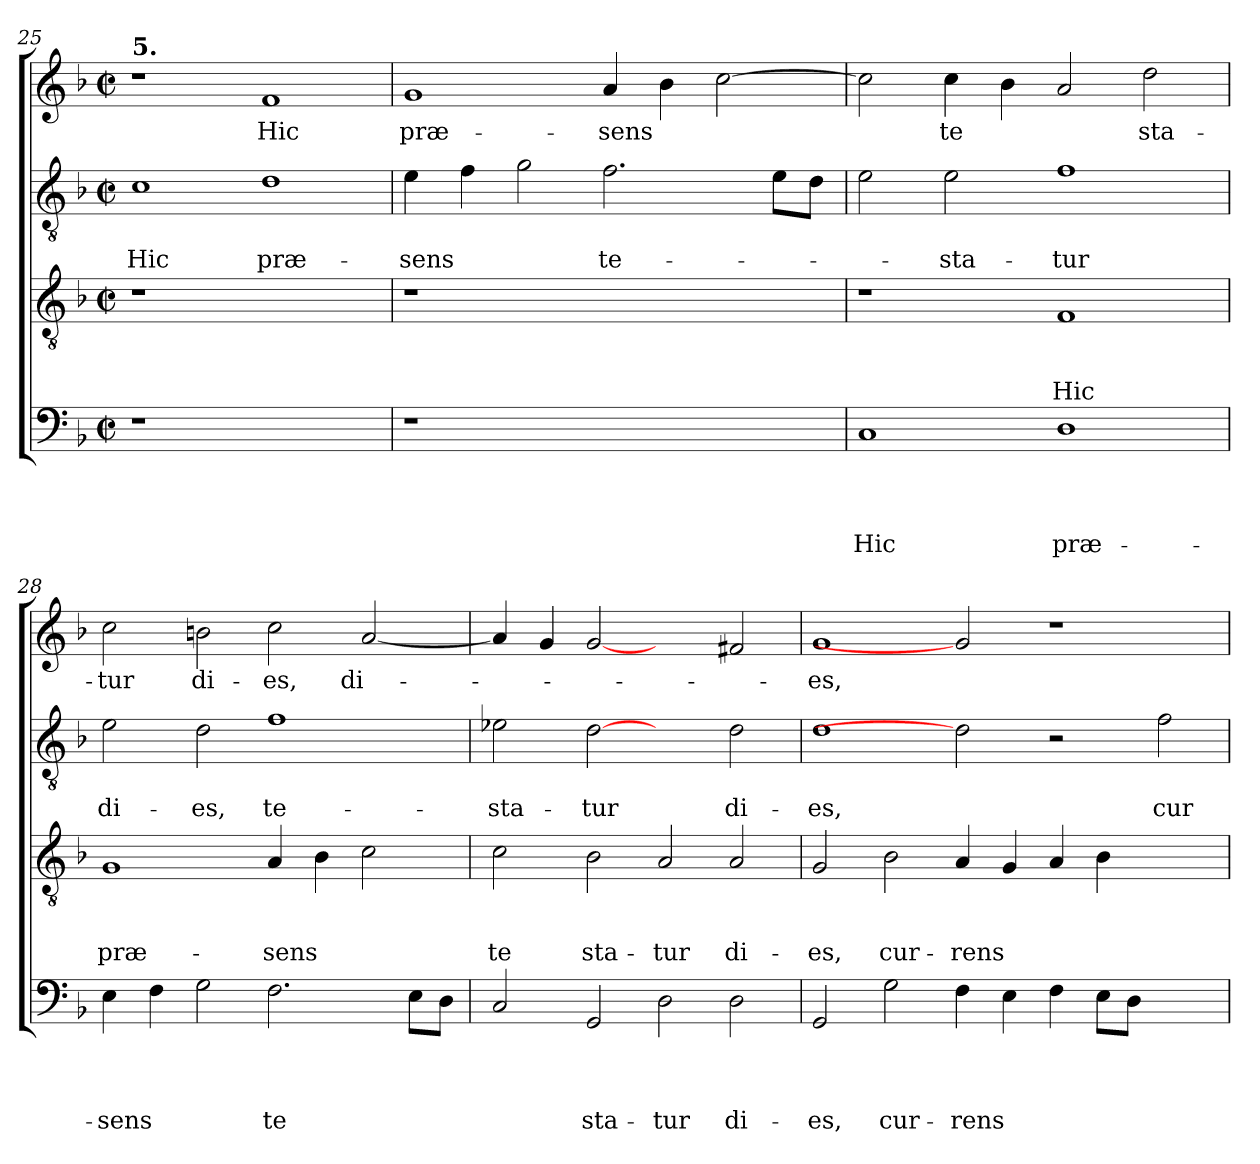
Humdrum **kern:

**kern	**text	**text	**text	**text	**kern	**text	**text	**text	**kern	**text	**text	**kern	**text
*part4	*part4	*part4	*part4	*part4	*part3	*part3	*part3	*part3	*part2	*part2	*part2	*part1	*part1
*staff4	*staff4	*staff4	*staff4	*staff4	*staff3	*staff3	*staff3	*staff3	*staff2	*staff2	*staff2	*staff1	*staff1
*clefF4	*	*	*	*	*clefGv2	*	*	*	*clefGv2	*	*	*clefG2	*
*k[b-]	*	*	*	*	*k[b-]	*	*	*	*k[b-]	*	*	*k[b-]	*
*F:	*	*	*	*	*F:	*	*	*	*F:	*	*	*F:	*
*M2/2	*	*	*	*	*M2/2	*	*	*	*M2/2	*	*	*M2/2	*
*met(c|)	*	*	*	*	*met(c|)	*	*	*	*met(c|)	*	*	*met(c|)	*
=25	=25	=25	=25	=25	=25	=25	=25	=25	=25	=25	=25	=25	=25
!	!	!	!	!	!	!	!	!	!	!	!	!LO:TX:a:B:t=5.	!
!	!	!	!	!	!	!	!	!	!	!	!LO:LY:b	!	!
1r	.	.	.	.	1r	.	.	.	1c	.	Hic	1r	.
!	!	!	!	!	!	!	!	!	!	!	!LO:LY:b	!	!LO:LY:b
1ryy	.	.	.	.	1ryy	.	.	.	1d	.	præ-	1f	Hic
=26	=26	=26	=26	=26	=26	=26	=26	=26	=26	=26	=26	=26	=26
!	!	!	!	!	!	!	!	!	!	!	!LO:LY:b	!	!LO:LY:b
1r	.	.	.	.	1r	.	.	.	4e\	.	-sens	1g	præ-
.	.	.	.	.	.	.	.	.	4f\	.	.	.	.
.	.	.	.	.	.	.	.	.	2g\	.	.	.	.
!	!	!	!	!	!	!	!	!	!	!	!LO:LY:b	!	!LO:LY:b
1ryy	.	.	.	.	1ryy	.	.	.	2.f\	.	te-	4a/	-sens
.	.	.	.	.	.	.	.	.	.	.	.	4b-\	.
.	.	.	.	.	.	.	.	.	.	.	.	[2cc\	.
.	.	.	.	.	.	.	.	.	8e\L	.	.	.	.
.	.	.	.	.	.	.	.	.	8d\J	.	.	.	.
=27	=27	=27	=27	=27	=27	=27	=27	=27	=27	=27	=27	=27	=27
!	!	!	!	!LO:LY:b	!	!	!	!	!	!	!	!	!
1C	.	.	.	Hic	1r	.	.	.	2e\	.	.	2cc\]	.
!	!	!	!	!	!	!	!	!	!	!	!LO:LY:b	!	!LO:LY:b
.	.	.	.	.	.	.	.	.	2e\	.	-sta-	4cc\	te
.	.	.	.	.	.	.	.	.	.	.	.	4b-\	.
!	!	!	!	!LO:LY:b	!	!	!	!LO:LY:b	!	!	!LO:LY:b	!	!
1D	.	.	.	præ-	1F	.	.	Hic	1f	.	-tur	2a/	.
!	!	!	!	!	!	!	!	!	!	!	!	!	!LO:LY:b
.	.	.	.	.	.	.	.	.	.	.	.	2dd\	sta-
=28	=28	=28	=28	=28	=28	=28	=28	=28	=28	=28	=28	=28	=28
!	!	!	!	!LO:LY:b	!	!	!	!LO:LY:b	!	!	!LO:LY:b	!	!LO:LY:b
4E\	.	.	.	-sens	1G	.	.	præ-	2e\	.	di-	2cc\	-tur
4F\	.	.	.	.	.	.	.	.	.	.	.	.	.
!	!	!	!	!	!	!	!	!	!	!	!LO:LY:b	!	!LO:LY:b
2G\	.	.	.	.	.	.	.	.	2d\	.	-es,	2bn\	di-
!	!	!	!	!LO:LY:b	!	!	!	!LO:LY:b	!	!	!LO:LY:b	!	!LO:LY:b
2.F\	.	.	.	te	4A/	.	.	-sens	1f	.	te-	2cc\	-es,
.	.	.	.	.	4B-\	.	.	.	.	.	.	.	.
!	!	!	!	!	!	!	!	!	!	!	!	!	!LO:LY:b
.	.	.	.	.	2c\	.	.	.	.	.	.	[2a/	di-
8E\L	.	.	.	.	.	.	.	.	.	.	.	.	.
8D\J	.	.	.	.	.	.	.	.	.	.	.	.	.
!!LO:LB:g=z
=29	=29	=29	=29	=29	=29	=29	=29	=29	=29	=29	=29	=29	=29
!	!	!	!	!	!	!	!	!LO:LY:b	!	!	!LO:LY:b	!	!
2C/	.	.	.	.	2c\	.	.	te	2e-X\	.	-sta-	4a/]	.
.	.	.	.	.	.	.	.	.	.	.	.	4g/	.
!	!	!	!	!LO:LY:b	!	!	!	!LO:LY:b	!	!	!LO:LY:b	!	!
2GG/	.	.	.	sta-	2B-\	.	.	sta-	[2d	.	-tur	[2g	.
!	!	!	!	!LO:LY:b	!	!	!	!LO:LY:b	!	!	!	!	!
2D\	.	.	.	-tur	2A/	.	.	-tur	2ryy	.	.	2ryy	.
!	!	!	!	!LO:LY:b	!	!	!	!LO:LY:b	!	!	!LO:LY:b	!	!
2D\	.	.	.	di-	2A/	.	.	di-	2d\	.	di-	2f#X/	.
=30	=30	=30	=30	=30	=30	=30	=30	=30	=30	=30	=30	=30	=30
!	!	!	!	!LO:LY:b	!	!	!	!LO:LY:b	!	!	!LO:LY:b	!	!LO:LY:b
2GG/	.	.	.	-es,	2G/	.	.	-es,	1d	.	-es,	1g	-es,
!	!	!	!	!LO:LY:b	!	!	!	!LO:LY:b	!	!	!	!	!
2G\	.	.	.	cur-	2B-\	.	.	cur-	.	.	.	.	.
!	!	!	!	!LO:LY:b	!	!	!	!LO:LY:b	!	!	!	!	!
4F\	.	.	.	-rens	4A/	.	.	-rens	2d]	.	.	2g]	.
4E\	.	.	.	.	4G/	.	.	.	.	.	.	.	.
4F\	.	.	.	.	4A/	.	.	.	2r	.	.	1r	.
8E\L	.	.	.	.	4B-\	.	.	.	.	.	.	.	.
8D\J	.	.	.	.	.	.	.	.	.	.	.	.	.
!	!	!	!	!	!	!	!	!	!	!	!LO:LY:b	!	!
2ryy	.	.	.	.	2ryy	.	.	.	2f\	.	cur-	.	.
=	=	=	=	=	=	=	=	=	=	=	=	=	=
*-	*-	*-	*-	*-	*-	*-	*-	*-	*-	*-	*-	*-	*-
